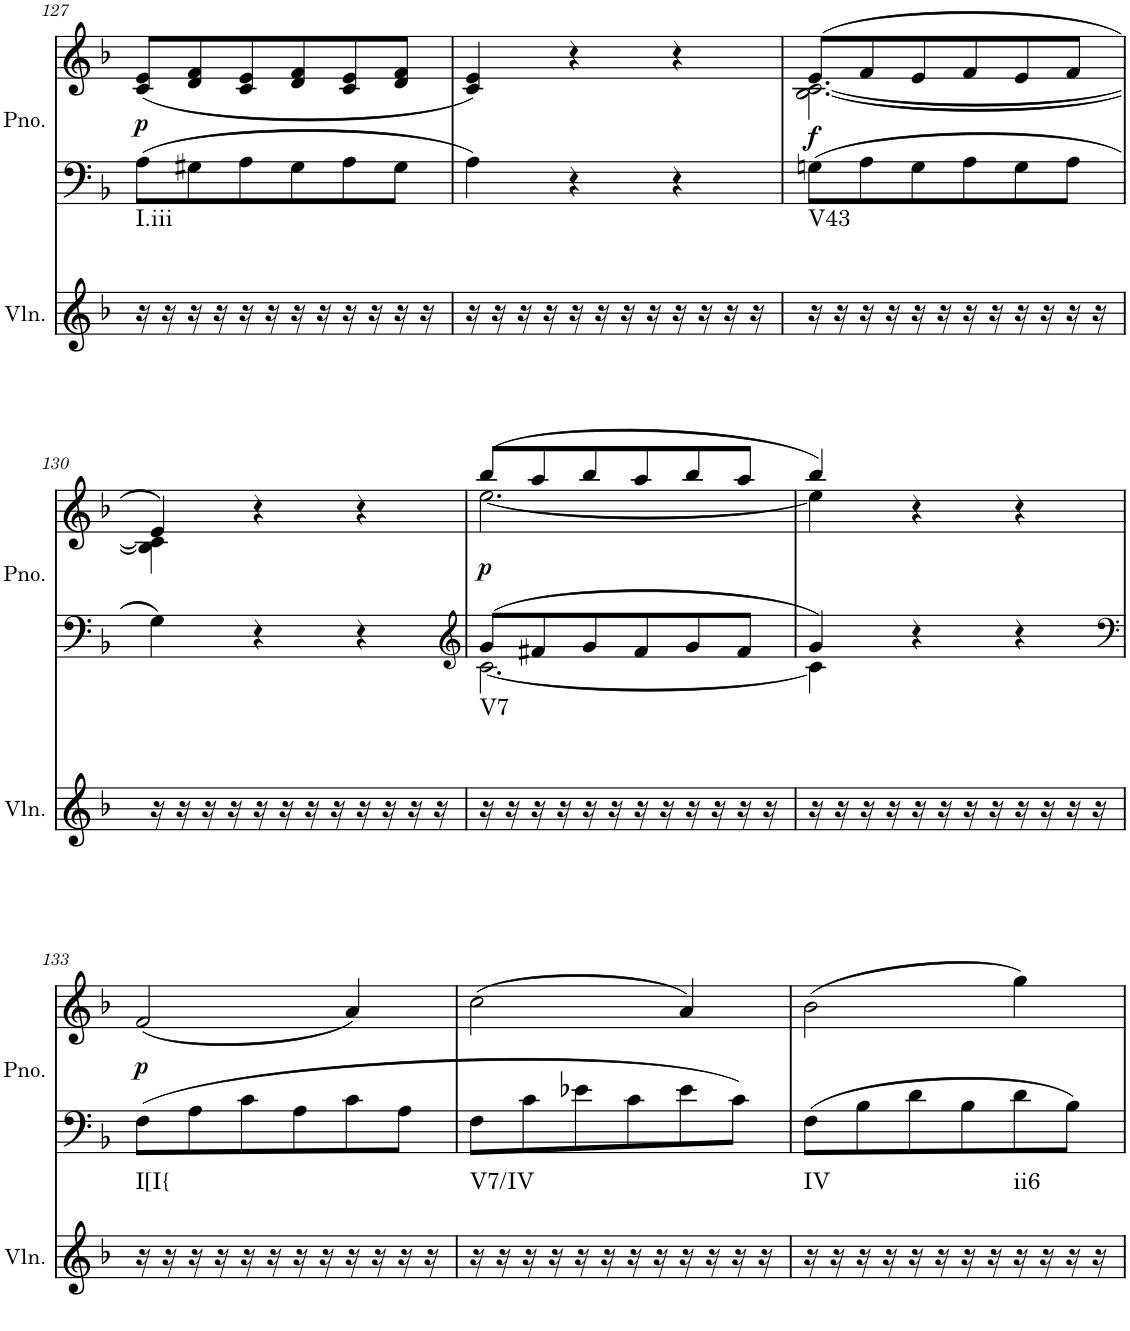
**kern	**harte	**kern	**kern	**dynam
*part2	*part2	*part1	*part1	*part1
*staff3	*	*staff2	*staff1	*staff1/2
*I"Violin	*	*I"Piano, Piano right	*	*
*I'Vln.	*	*I'Pno.	*	*
!!LO:PB:g=z
*clefG2	*	*clefF4	*clefG2	*
*k[b-]	*	*k[b-]	*k[b-]	*
*M3/4	*	*M3/4	*M3/4	*
=127	=127	=127	=127	=127
!	!LO:H:kt=I.iii	!	!	!LO:DY:b
16r	N	8A\L	(8c/ 8e/L	p
16r	.	.	.	.
16r	.	8G#X\	8d/ 8f/	.
16r	.	.	.	.
16r	.	8A\	8c/ 8e/	.
16r	.	.	.	.
16r	.	8G#\	8d/ 8f/	.
16r	.	.	.	.
16r	.	8A\	8c/ 8e/	.
16r	.	.	.	.
16r	.	8G#\J	8d/ 8f/J	.
16r	.	.	.	.
=128	=128	=128	=128	=128
16r	.	4A\	4c/ 4e/)	.
16r	.	.	.	.
16r	.	.	.	.
16r	.	.	.	.
16r	.	4r	4r	.
16r	.	.	.	.
16r	.	.	.	.
16r	.	.	.	.
16r	.	4r	4r	.
16r	.	.	.	.
16r	.	.	.	.
16r	.	.	.	.
=129	=129	=129	=129	=129
*	*	*	*^	*
!	!LO:H:kt=V43	!	!	!	!LO:DY:a=2
16r	N	8Gn\L	(8e/L	[2.B-\ [2.c\	f
16r	.	.	.	.	.
16r	.	8A\	8f/	.	.
16r	.	.	.	.	.
16r	.	8G\	8e/	.	.
16r	.	.	.	.	.
16r	.	8A\	8f/	.	.
16r	.	.	.	.	.
16r	.	8G\	8e/	.	.
16r	.	.	.	.	.
16r	.	8A\J	8f/J	.	.
16r	.	.	.	.	.
!!LO:LB:g=z	!!
=130	=130	=130	=130	=130	=130
16r	.	4G\	4e/)	4B-\] 4c\]	.
16r	.	.	.	.	.
16r	.	.	.	.	.
16r	.	.	.	.	.
16r	.	4r	4r	2ryy	.
16r	.	.	.	.	.
16r	.	.	.	.	.
16r	.	.	.	.	.
16r	.	4r	4r	.	.
16r	.	.	.	.	.
16r	.	.	.	.	.
16r	.	.	.	.	.
=131	=131	=131	=131	=131	=131
*	*	*clefG2	*	*	*
*	*	*^	*	*	*
!	!LO:H:kt=V7	!	!	!	!	!LO:DY:b
16r	N	8g/L	[2.c\	(8bb-/L	[2.ee\	p
16r	.	.	.	.	.	.
16r	.	8f#X/	.	8aa/	.	.
16r	.	.	.	.	.	.
16r	.	8g/	.	8bb-/	.	.
16r	.	.	.	.	.	.
16r	.	8f#/	.	8aa/	.	.
16r	.	.	.	.	.	.
16r	.	8g/	.	8bb-/	.	.
16r	.	.	.	.	.	.
16r	.	8f#/J	.	8aa/J	.	.
16r	.	.	.	.	.	.
=132	=132	=132	=132	=132	=132	=132
16r	.	4g/	4c\]	4bb-/)	4ee\]	.
16r	.	.	.	.	.	.
16r	.	.	.	.	.	.
16r	.	.	.	.	.	.
16r	.	4r	2ryy	4r	2ryy	.
16r	.	.	.	.	.	.
16r	.	.	.	.	.	.
16r	.	.	.	.	.	.
16r	.	4r	.	4r	.	.
16r	.	.	.	.	.	.
16r	.	.	.	.	.	.
16r	.	.	.	.	.	.
*	*	*v	*v	*	*	*
*	*	*	*v	*v	*
!!LO:LB:g=z
=133	=133	=133	=133	=133
*	*	*clefF4	*	*
!	!LO:H:kt=I[I{	!	!	!LO:DY:b
16r	N	8F\L	(2f/	p
16r	.	.	.	.
16r	.	8A\	.	.
16r	.	.	.	.
16r	.	8c\	.	.
16r	.	.	.	.
16r	.	8A\	.	.
16r	.	.	.	.
16r	.	8c\	4a/)	.
16r	.	.	.	.
16r	.	8A\J	.	.
16r	.	.	.	.
=134	=134	=134	=134	=134
!	!LO:H:kt=V7/IV	!	!	!
16r	N	8F\L	(2cc\	.
16r	.	.	.	.
16r	.	8c\	.	.
16r	.	.	.	.
16r	.	8e-X\	.	.
16r	.	.	.	.
16r	.	8c\	.	.
16r	.	.	.	.
16r	.	8e-\	4a/)	.
16r	.	.	.	.
16r	.	8c\J	.	.
16r	.	.	.	.
=135	=135	=135	=135	=135
!	!LO:H:kt=IV	!	!	!
16r	N	8F\L	(2b-\	.
16r	.	.	.	.
16r	.	8B-\	.	.
16r	.	.	.	.
16r	.	8d\	.	.
16r	.	.	.	.
16r	.	8B-\	.	.
16r	.	.	.	.
!	!LO:H:kt=ii6	!	!	!
16r	N	8d\	4gg\)	.
16r	.	.	.	.
16r	.	8B-\J	.	.
16r	.	.	.	.
=	=	=	=	=
*-	*-	*-	*-	*-
